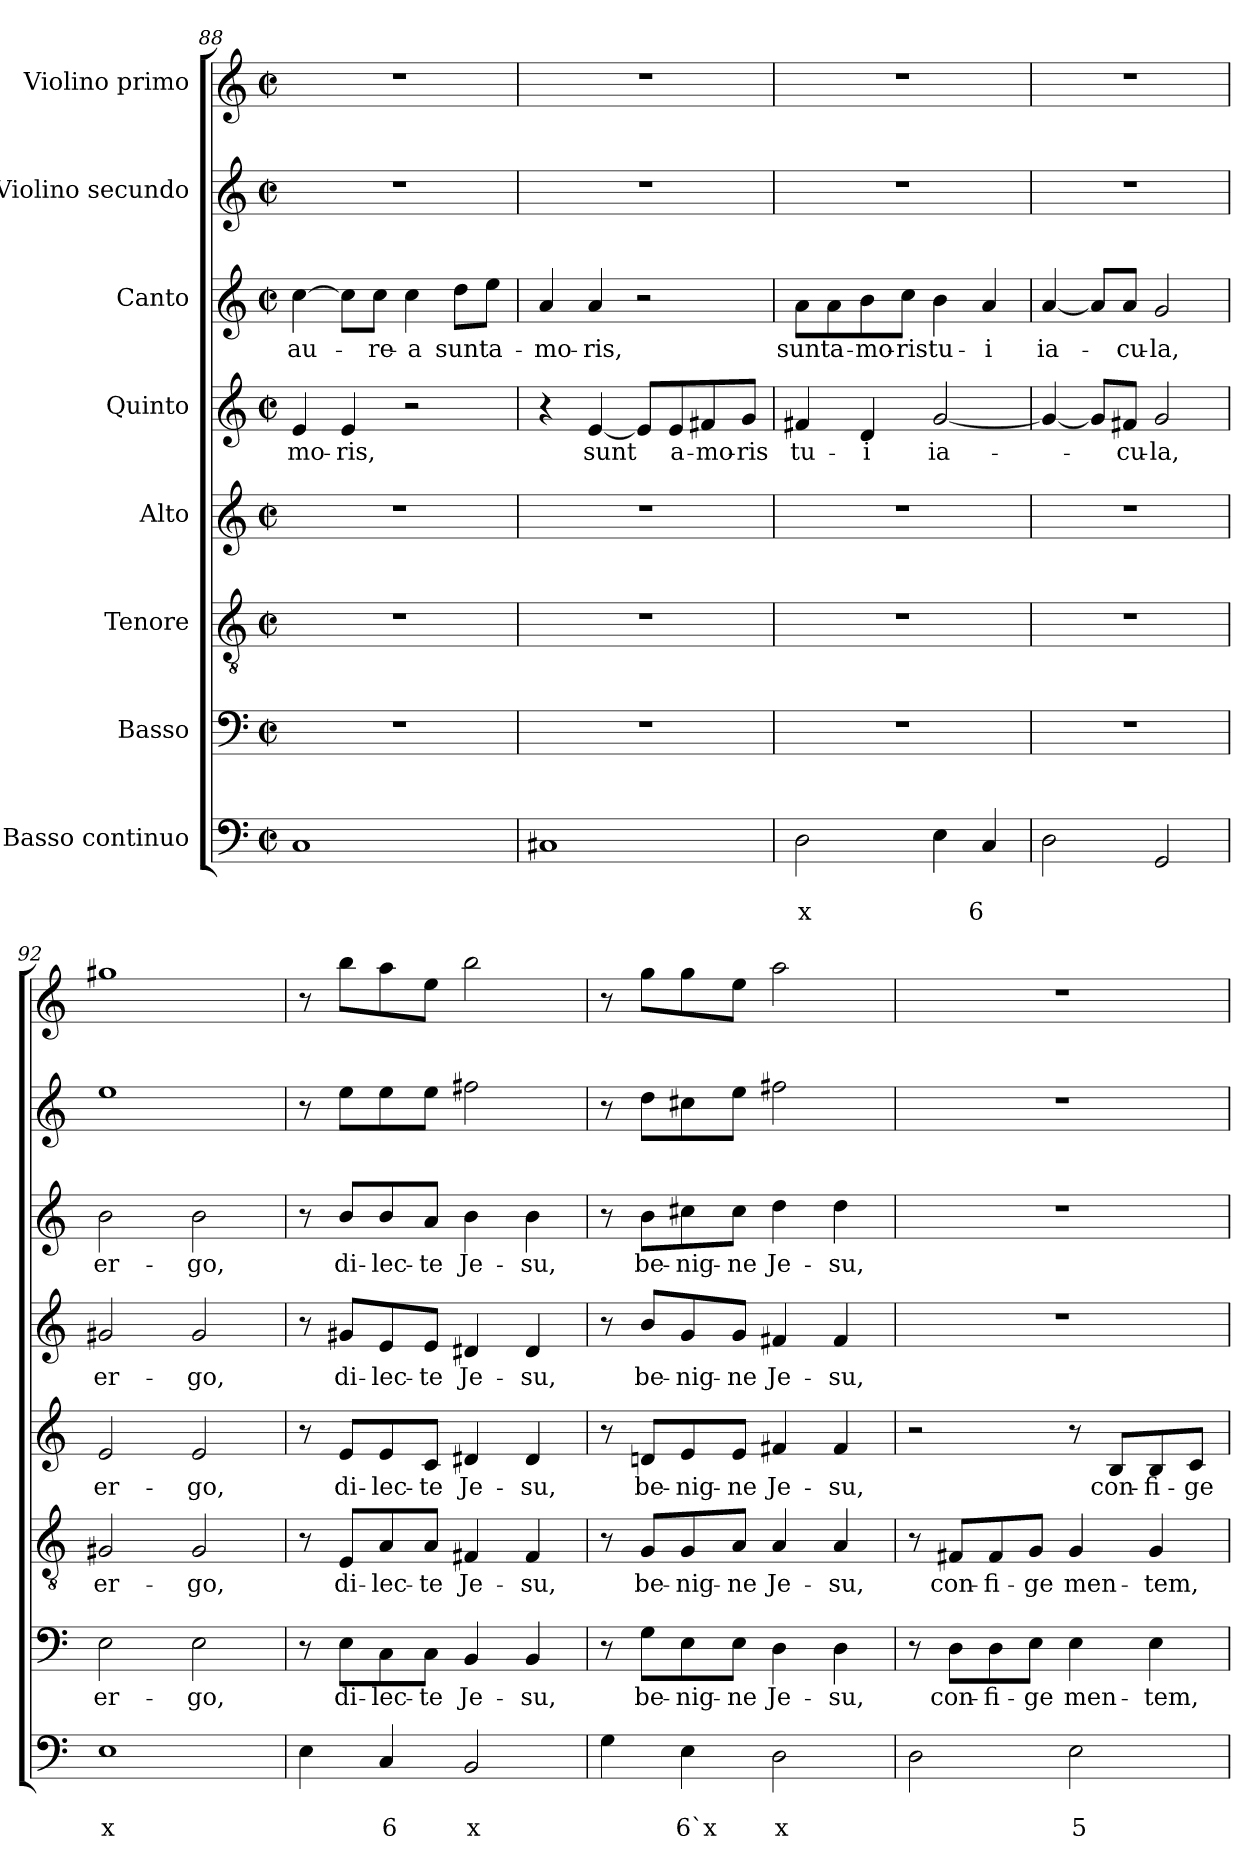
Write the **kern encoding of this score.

**kern	**text	**text	**kern	**text	**kern	**text	**kern	**text	**kern	**text	**kern	**text	**kern	**kern
*part8	*part8	*part8	*part7	*part7	*part6	*part6	*part5	*part5	*part4	*part4	*part3	*part3	*part2	*part1
*staff8	*staff8	*staff8	*staff7	*staff7	*staff6	*staff6	*staff5	*staff5	*staff4	*staff4	*staff3	*staff3	*staff2	*staff1
*I"Basso continuo	*	*	*I"Basso	*	*I"Tenore	*	*I"Alto	*	*I"Quinto	*	*I"Canto	*	*I"Violino secundo	*I"Violino primo
*clefF4	*	*	*clefF4	*	*clefGv2	*	*clefG2	*	*clefG2	*	*clefG2	*	*clefG2	*clefG2
*k[]	*	*	*k[]	*	*k[]	*	*k[]	*	*k[]	*	*k[]	*	*k[]	*k[]
*C:	*	*	*C:	*	*C:	*	*C:	*	*C:	*	*C:	*	*C:	*C:
*M2/2	*	*	*M2/2	*	*M2/2	*	*M2/2	*	*M2/2	*	*M2/2	*	*M2/2	*M2/2
*met(c|)	*	*	*met(c|)	*	*met(c|)	*	*met(c|)	*	*met(c|)	*	*met(c|)	*	*met(c|)	*met(c|)
=88	=88	=88	=88	=88	=88	=88	=88	=88	=88	=88	=88	=88	=88	=88
!	!	!	!	!	!	!	!	!	!	!LO:LY:b	!	!LO:LY:b	!	!
1C	.	.	1r	.	1r	.	1r	.	4e/	-mo-	[4cc\	au-	1r	1r
!	!	!	!	!	!	!	!	!	!	!LO:LY:b	!	!	!	!
.	.	.	.	.	.	.	.	.	4e/	-ris,	8cc\L]	.	.	.
!	!	!	!	!	!	!	!	!	!	!	!	!LO:LY:b	!	!
.	.	.	.	.	.	.	.	.	.	.	8cc\J	-re-	.	.
!	!	!	!	!	!	!	!	!	!	!	!	!LO:LY:b	!	!
.	.	.	.	.	.	.	.	.	2r	.	4cc\	-a	.	.
!	!	!	!	!	!	!	!	!	!	!	!	!LO:LY:b	!	!
.	.	.	.	.	.	.	.	.	.	.	8dd\L	sunt	.	.
!	!	!	!	!	!	!	!	!	!	!	!	!LO:LY:b	!	!
.	.	.	.	.	.	.	.	.	.	.	8ee\J	a-	.	.
!!LO:LB:g=z
=89	=89	=89	=89	=89	=89	=89	=89	=89	=89	=89	=89	=89	=89	=89
!	!	!	!	!	!	!	!	!	!	!	!	!LO:LY:b	!	!
1C#X	.	.	1r	.	1r	.	1r	.	4r	.	4a/	-mo-	1r	1r
!	!	!	!	!	!	!	!	!	!	!LO:LY:b	!	!LO:LY:b	!	!
.	.	.	.	.	.	.	.	.	[4e/	sunt	4a/	-ris,	.	.
.	.	.	.	.	.	.	.	.	8e/L]	.	2r	.	.	.
!	!	!	!	!	!	!	!	!	!	!LO:LY:b	!	!	!	!
.	.	.	.	.	.	.	.	.	8e/	a-	.	.	.	.
!	!	!	!	!	!	!	!	!	!	!LO:LY:b	!	!	!	!
.	.	.	.	.	.	.	.	.	8f#X/	-mo-	.	.	.	.
!	!	!	!	!	!	!	!	!	!	!LO:LY:b	!	!	!	!
.	.	.	.	.	.	.	.	.	8g/J	-ris	.	.	.	.
=90	=90	=90	=90	=90	=90	=90	=90	=90	=90	=90	=90	=90	=90	=90
!	!	!LO:LY:b	!	!	!	!	!	!	!	!LO:LY:b	!	!LO:LY:b	!	!
2D\	.	x	1r	.	1r	.	1r	.	4f#X/	tu-	8a\L	sunt	1r	1r
!	!	!	!	!	!	!	!	!	!	!	!	!LO:LY:b	!	!
.	.	.	.	.	.	.	.	.	.	.	8a\	a-	.	.
!	!	!	!	!	!	!	!	!	!	!LO:LY:b	!	!LO:LY:b	!	!
.	.	.	.	.	.	.	.	.	4d/	-i	8b\	-mo-	.	.
!	!	!	!	!	!	!	!	!	!	!	!	!LO:LY:b	!	!
.	.	.	.	.	.	.	.	.	.	.	8cc\J	-ris	.	.
!	!	!	!	!	!	!	!	!	!	!LO:LY:b	!	!LO:LY:b	!	!
4E\	.	.	.	.	.	.	.	.	[2g/	ia-	4b\	tu-	.	.
!	!	!LO:LY:b	!	!	!	!	!	!	!	!	!	!LO:LY:b	!	!
4C/	.	6	.	.	.	.	.	.	.	.	4a/	-i	.	.
=91	=91	=91	=91	=91	=91	=91	=91	=91	=91	=91	=91	=91	=91	=91
!	!	!	!	!	!	!	!	!	!	!	!	!LO:LY:b	!	!
2D\	.	.	1r	.	1r	.	1r	.	4g/_	.	[4a/	ia-	1r	1r
.	.	.	.	.	.	.	.	.	8g/L]	.	8a/L]	.	.	.
!	!	!	!	!	!	!	!	!	!	!LO:LY:b	!	!LO:LY:b	!	!
.	.	.	.	.	.	.	.	.	8f#X/J	-cu-	8a/J	-cu-	.	.
!	!	!	!	!	!	!	!	!	!	!LO:LY:b	!	!LO:LY:b	!	!
2GG/	.	.	.	.	.	.	.	.	2g/	-la,	2g/	-la,	.	.
=92	=92	=92	=92	=92	=92	=92	=92	=92	=92	=92	=92	=92	=92	=92
!	!	!LO:LY:b	!	!LO:LY:b	!	!LO:LY:b	!	!LO:LY:b	!	!LO:LY:b	!	!LO:LY:b	!	!
1E	.	x	2E\	er-	2G#X/	er-	2e/	er-	2g#X/	er-	2b\	er-	1ee	1gg#X
!	!	!	!	!LO:LY:b	!	!LO:LY:b	!	!LO:LY:b	!	!LO:LY:b	!	!LO:LY:b	!	!
.	.	.	2E\	-go,	2G#/	-go,	2e/	-go,	2g#/	-go,	2b\	-go,	.	.
!!LO:PB:g=z
=93	=93	=93	=93	=93	=93	=93	=93	=93	=93	=93	=93	=93	=93	=93
4E\	.	.	8r	.	8r	.	8r	.	8r	.	8r	.	8r	8r
!	!	!	!	!LO:LY:b	!	!LO:LY:b	!	!LO:LY:b	!	!LO:LY:b	!	!LO:LY:b	!	!
.	.	.	8E\L	di-	8E/L	di-	8e/L	di-	8g#X/L	di-	8b/L	di-	8ee\L	8bb\L
!	!	!LO:LY:b	!	!LO:LY:b	!	!LO:LY:b	!	!LO:LY:b	!	!LO:LY:b	!	!LO:LY:b	!	!
4C/	.	6	8C\	-lec-	8A/	-lec-	8e/	-lec-	8e/	-lec-	8b/	-lec-	8ee\	8aa\
!	!	!	!	!LO:LY:b	!	!LO:LY:b	!	!LO:LY:b	!	!LO:LY:b	!	!LO:LY:b	!	!
.	.	.	8C\J	-te	8A/J	-te	8c/J	-te	8e/J	-te	8a/J	-te	8ee\J	8ee\J
!	!	!LO:LY:b	!	!LO:LY:b	!	!LO:LY:b	!	!LO:LY:b	!	!LO:LY:b	!	!LO:LY:b	!	!
2BB/	.	x	4BB/	Je-	4F#X/	Je-	4d#X/	Je-	4d#X/	Je-	4b\	Je-	2ff#X\	2bb\
!	!	!	!	!LO:LY:b	!	!LO:LY:b	!	!LO:LY:b	!	!LO:LY:b	!	!LO:LY:b	!	!
.	.	.	4BB/	-su,	4F#/	-su,	4d#/	-su,	4d#/	-su,	4b\	-su,	.	.
=94	=94	=94	=94	=94	=94	=94	=94	=94	=94	=94	=94	=94	=94	=94
4G\	.	.	8r	.	8r	.	8r	.	8r	.	8r	.	8r	8r
!	!	!	!	!LO:LY:b	!	!LO:LY:b	!	!LO:LY:b	!	!LO:LY:b	!	!LO:LY:b	!	!
.	.	.	8G\L	be-	8G/L	be-	8dni/L	be-	8b/L	be-	8b\L	be-	8dd\L	8gg\L
!	!	!LO:LY:b	!	!LO:LY:b	!	!LO:LY:b	!	!LO:LY:b	!	!LO:LY:b	!	!LO:LY:b	!	!
4E\	.	6`x	8E\	-nig-	8G/	-nig-	8e/	-nig-	8g/	-nig-	8cc#X\	-nig-	8cc#X\	8gg\
!	!	!	!	!LO:LY:b	!	!LO:LY:b	!	!LO:LY:b	!	!LO:LY:b	!	!LO:LY:b	!	!
.	.	.	8E\J	-ne	8A/J	-ne	8e/J	-ne	8g/J	-ne	8cc#\J	-ne	8ee\J	8ee\J
!	!	!LO:LY:b	!	!LO:LY:b	!	!LO:LY:b	!	!LO:LY:b	!	!LO:LY:b	!	!LO:LY:b	!	!
2D\	.	x	4D\	Je-	4A/	Je-	4f#X/	Je-	4f#X/	Je-	4dd\	Je-	2ff#X\	2aa\
!	!	!	!	!LO:LY:b	!	!LO:LY:b	!	!LO:LY:b	!	!LO:LY:b	!	!LO:LY:b	!	!
.	.	.	4D\	-su,	4A/	-su,	4f#/	-su,	4f#/	-su,	4dd\	-su,	.	.
=95	=95	=95	=95	=95	=95	=95	=95	=95	=95	=95	=95	=95	=95	=95
2D\	.	.	8r	.	8r	.	2r	.	1r	.	1r	.	1r	1r
!	!	!	!	!LO:LY:b	!	!LO:LY:b	!	!	!	!	!	!	!	!
.	.	.	8D\L	con-	8F#X/L	con-	.	.	.	.	.	.	.	.
!	!	!	!	!LO:LY:b	!	!LO:LY:b	!	!	!	!	!	!	!	!
.	.	.	8D\	-fi-	8F#/	-fi-	.	.	.	.	.	.	.	.
!	!	!	!	!LO:LY:b	!	!LO:LY:b	!	!	!	!	!	!	!	!
.	.	.	8E\J	-ge	8G/J	-ge	.	.	.	.	.	.	.	.
!	!	!LO:LY:b	!	!LO:LY:b	!	!LO:LY:b	!	!	!	!	!	!	!	!
2E\	.	5	4E\	men-	4G/	men-	8r	.	.	.	.	.	.	.
!	!	!	!	!	!	!	!	!LO:LY:b	!	!	!	!	!	!
.	.	.	.	.	.	.	8B/L	con-	.	.	.	.	.	.
!	!	!	!	!LO:LY:b	!	!LO:LY:b	!	!LO:LY:b	!	!	!	!	!	!
.	.	.	4E\	-tem,	4G/	-tem,	8B/	-fi-	.	.	.	.	.	.
!	!	!	!	!	!	!	!	!LO:LY:b	!	!	!	!	!	!
.	.	.	.	.	.	.	8c/J	-ge	.	.	.	.	.	.
=	=	=	=	=	=	=	=	=	=	=	=	=	=	=
*-	*-	*-	*-	*-	*-	*-	*-	*-	*-	*-	*-	*-	*-	*-
